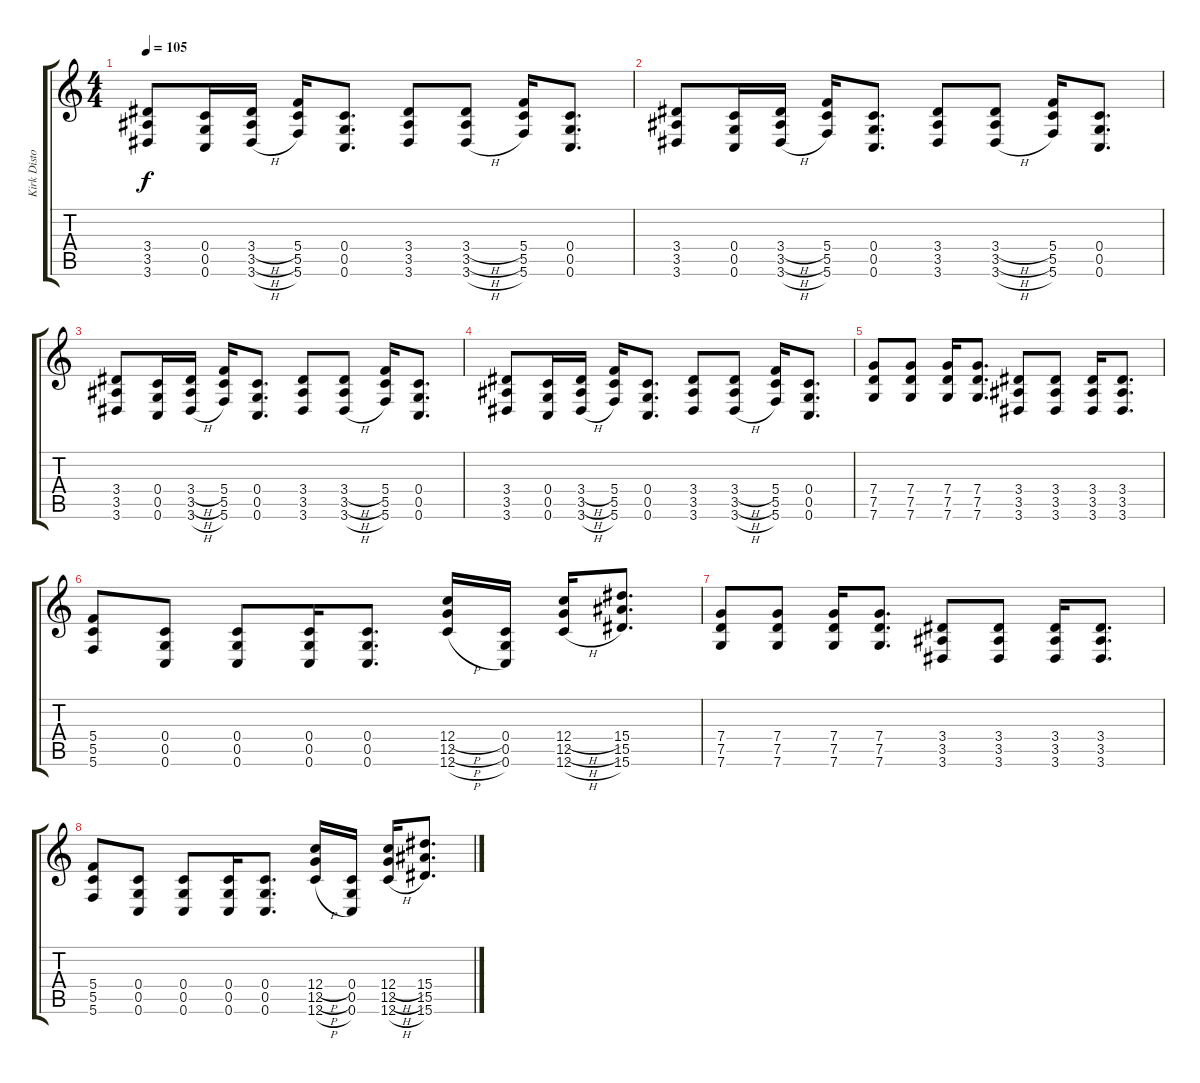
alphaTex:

\track ("Kirk Distortion" "Kirk Disto") {instrument distortionguitar}
\staff {score tabs}
\tuning (D4 A3 F3 C3 G2 C2) {hide}
\ts (4 4)
\tempo 105
\clef g2
\ks c
(3.4 3.5 3.6).8{dy f} (0.4 0.5 0.6).16 (3.4{h} 3.5{h} 3.6{h}).16 (5.4 5.5 5.6).16 (0.4 0.5 0.6).8{d} (3.4 3.5 3.6).8 (3.4{h} 3.5{h} 3.6{h}).8 (5.4 5.5 5.6).16 (0.4 0.5 0.6).8{d} |
(3.4 3.5 3.6).8 (0.4 0.5 0.6).16 (3.4{h} 3.5{h} 3.6{h}).16 (5.4 5.5 5.6).16 (0.4 0.5 0.6).8{d} (3.4 3.5 3.6).8 (3.4{h} 3.5{h} 3.6{h}).8 (5.4 5.5 5.6).16 (0.4 0.5 0.6).8{d} |
(3.4 3.5 3.6).8 (0.4 0.5 0.6).16 (3.4{h} 3.5{h} 3.6{h}).16 (5.4 5.5 5.6).16 (0.4 0.5 0.6).8{d} (3.4 3.5 3.6).8 (3.4{h} 3.5{h} 3.6{h}).8 (5.4 5.5 5.6).16 (0.4 0.5 0.6).8{d} |
(3.4 3.5 3.6).8 (0.4 0.5 0.6).16 (3.4{h} 3.5{h} 3.6{h}).16 (5.4 5.5 5.6).16 (0.4 0.5 0.6).8{d} (3.4 3.5 3.6).8 (3.4{h} 3.5{h} 3.6{h}).8 (5.4 5.5 5.6).16 (0.4 0.5 0.6).8{d} |
(7.4 7.5 7.6).8 (7.4 7.5 7.6).8 (7.4 7.5 7.6).16 (7.4 7.5 7.6).8{d} (3.4 3.5 3.6).8 (3.4 3.5 3.6).8 (3.4 3.5 3.6).16 (3.4 3.5 3.6).8{d} |
(5.4 5.5 5.6).8 (0.4 0.5 0.6).8 (0.4 0.5 0.6).8 (0.4 0.5 0.6).16 (0.4 0.5 0.6).8{d} (12.4{h} 12.5{h} 12.6{h}).16 (0.4 0.5 0.6).16 (12.4{h} 12.5{h} 12.6{h}).16 (15.4 15.5 15.6).8{d} |
(7.4 7.5 7.6).8 (7.4 7.5 7.6).8 (7.4 7.5 7.6).16 (7.4 7.5 7.6).8{d} (3.4 3.5 3.6).8 (3.4 3.5 3.6).8 (3.4 3.5 3.6).16 (3.4 3.5 3.6).8{d} |
(5.4 5.5 5.6).8 (0.4 0.5 0.6).8 (0.4 0.5 0.6).8 (0.4 0.5 0.6).16 (0.4 0.5 0.6).8{d} (12.4{h} 12.5{h} 12.6{h}).16 (0.4 0.5 0.6).16 (12.4{h} 12.5{h} 12.6{h}).16 (15.4 15.5 15.6).8{d}
